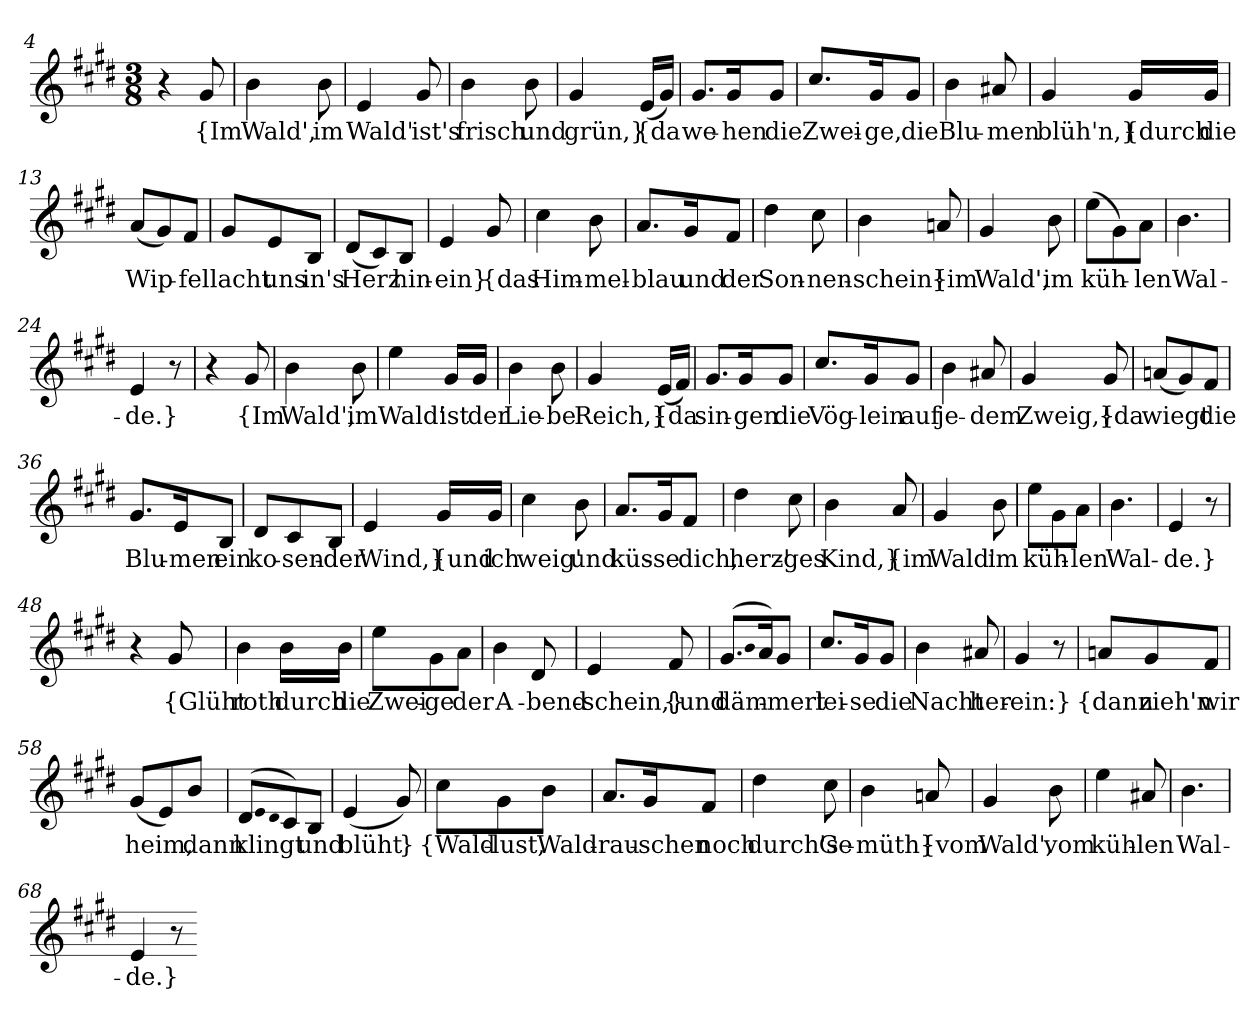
**kern	**text
*part1	*part1
*staff1	*staff1
*clefG2	*
*k[f#c#g#d#]	*
*M3/8	*
=4	=4
4r	.
8g#	{Im
=5	=5
4b	Wald',
8b	im
=6	=6
4e	Wald'
8g#	ist's
=7	=7
4b	frisch
8b	und
=8	=8
4g#	grün,}
(16e/LL	{da
16g#/JJ)	.
=9	=9
8.g#/L	we-
16g#/K	-hen
8g#/J	die
=10	=10
8.cc#/L	Zwei-
16g#/K	-ge,
8g#/J	die
=11	=11
4b	Blu-
8a#X	-men
=12	=12
4g#	blüh'n,}
16g#/LL	{durch
16g#/JJ	die
=13	=13
(8a/L	Wip-
8g#/)	.
8f#/J	-fel
=14	=14
8g#/L	lacht
8e/	uns
8B/J	in's
=15	=15
(8d#/L	Herz
8c#/)	.
8B/J	hin-
=16	=16
4e	-ein}
8g#	{das
=17	=17
4cc#	Him-
8b	-mel-
=18	=18
8.a/L	-blau
16g#/K	und
8f#/J	der
=19	=19
4dd#	Son-
8cc#	-nen-
=20	=20
4b	-schein}
8an	{im
=21	=21
4g#	Wald',
8b	im
=22	=22
(8ee\L	küh-
8g#\)	.
8a\J	-len
=23	=23
4.b	Wal-
=24	=24
4e	-de.}
8r	.
=26	=26
4r	.
8g#	{Im
=27	=27
4b	Wald',
8b	im
=28	=28
4ee	Wald'
16g#/LL	ist
16g#/JJ	der
=29	=29
4b	Lie-
8b	-be
=30	=30
4g#	Reich,}
(16e/LL	{da
16f#/JJ)	.
=31	=31
8.g#/L	sin-
16g#/K	-gen
8g#/J	die
=32	=32
8.cc#/L	Vög-
16g#/K	-lein
8g#/J	auf
=33	=33
4b	je-
8a#X	-dem
=34	=34
4g#	Zweig,}
8g#	{da
=35	=35
(8an/L	wiegt
8g#/)	.
8f#/J	die
=36	=36
8.g#/L	Blu-
16e/K	-men
8B/J	ein
=37	=37
8d#/L	ko-
8c#/	-sen-
8B/J	-der
=38	=38
4e	Wind,}
16g#/LL	{und
16g#/JJ	ich
=39	=39
4cc#	weig'
8b	und
=40	=40
8.a/L	küs-
16g#/K	-se
8f#/J	dich,
=41	=41
4dd#	herz'-
8cc#	-ges
=42	=42
4b	Kind,}
8a	{im
=43	=43
4g#	Wald'
8b	im
=44	=44
8ee\L	küh-
8g#\	.
8a\J	-len
=45	=45
4.b	Wal-
=46	=46
4e	-de.}
8r	.
=48	=48
4r	.
8g#	{Glüht
=49	=49
4b	roth
16b\LL	durch
16b\JJ	die
=50	=50
8ee\L	Zwei-
8g#\	-ge
8a\J	der
=51	=51
4b	A-
8d#	-bend-
=52	=52
4e	-schein,}
8f#	{und
=53	=53
(8.g#/L	däm-
qb	.
16a/K)	.
8g#/J	-mert
=54	=54
8.cc#/L	lei-
16g#/K	-se
8g#/J	die
=55	=55
4b	Nacht
8a#X	her-
=56	=56
4g#	-ein:}
8r	.
=57	=57
8an/L	{dann
8g#/	zieh'n
8f#/J	wir
=58	=58
(8g#/L	heim,
8e/)	.
8b/J	dann
=59	=59
(8d#/L	klingt
qe	.
qd#	.
8c#/)	.
8B/J	und
=60	=60
(4e	blüht
8g#)	}
=61	=61
8cc#\L	{Wald-
8g#\	-lust,
8b\J	Wald-
=62	=62
8.a/L	-rau-
16g#/K	-schen
8f#/J	noch
=63	=63
4dd#	durch's
8cc#	Ge-
=64	=64
4b	-müth}
8an	{vom
=65	=65
4g#	Wald',
8b	vom
=66	=66
4ee	küh-
8a#X	-len
=67	=67
4.b	Wal-
=68	=68
4e	-de.}
8r	.
=-	=-
*-	*-
